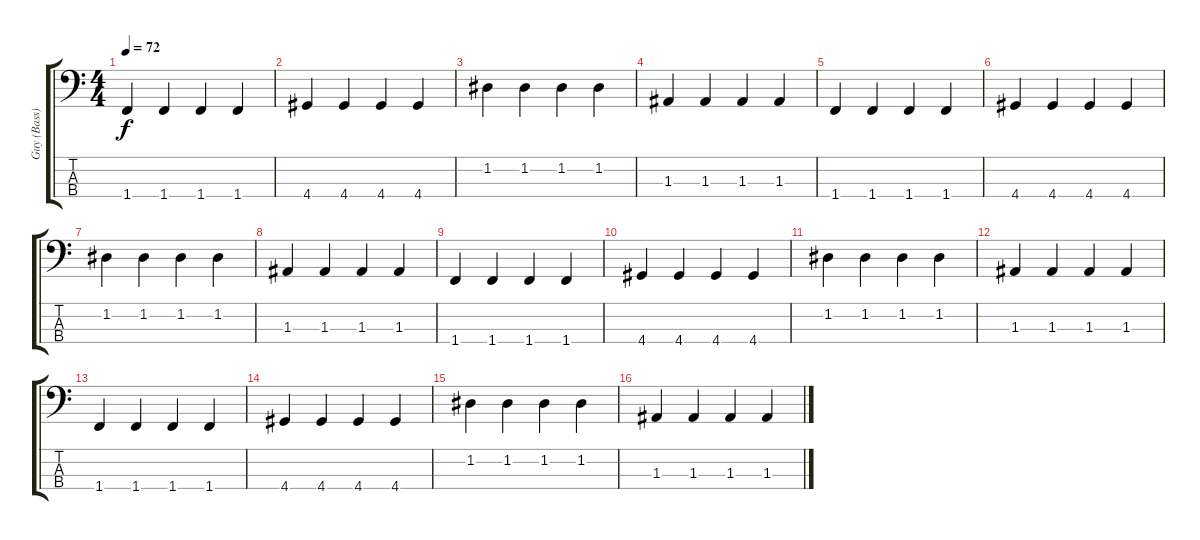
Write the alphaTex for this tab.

\track ("Guy (Bass)" "Guy (Bass)") {instrument electricbasspick}
\staff {score tabs}
\tuning (G2 D2 A1 E1) {hide}
\ts (4 4)
\tempo 72
\clef f4
\ks c
1.4.4{dy f} 1.4.4 1.4.4 1.4.4 |
4.4.4 4.4.4 4.4.4 4.4.4 |
1.2.4 1.2.4 1.2.4 1.2.4 |
1.3.4 1.3.4 1.3.4 1.3.4 |
1.4.4 1.4.4 1.4.4 1.4.4 |
4.4.4 4.4.4 4.4.4 4.4.4 |
1.2.4 1.2.4 1.2.4 1.2.4 |
1.3.4 1.3.4 1.3.4 1.3.4 |
1.4.4 1.4.4 1.4.4 1.4.4 |
4.4.4 4.4.4 4.4.4 4.4.4 |
1.2.4 1.2.4 1.2.4 1.2.4 |
1.3.4 1.3.4 1.3.4 1.3.4 |
1.4.4 1.4.4 1.4.4 1.4.4 |
4.4.4 4.4.4 4.4.4 4.4.4 |
1.2.4 1.2.4 1.2.4 1.2.4 |
1.3.4 1.3.4 1.3.4 1.3.4
